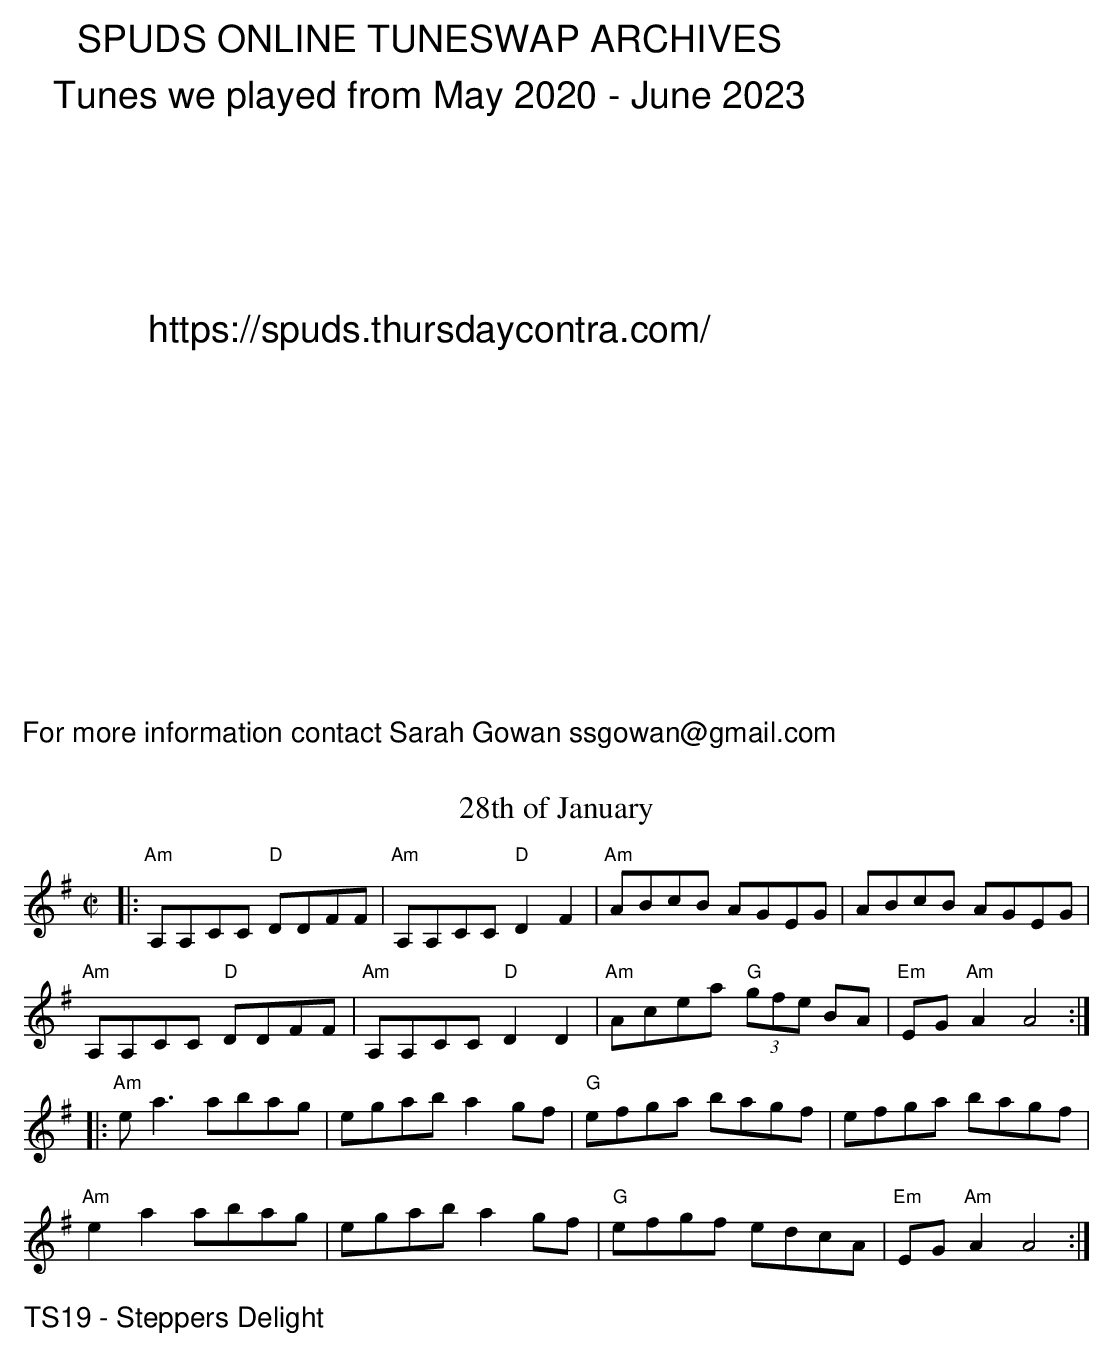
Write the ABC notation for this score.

X:1
T:28th of January
M:C|
L:1/8
K:Ador
|:"Am"A,A,CC "D"DDFF|"Am"A,A,CC "D"D2F2|"Am"ABcB AGEG|ABcB AGEG|
"Am"A,A,CC "D"DDFF|"Am"A,A,CC "D"D2D2|"Am"Acea "G"(3gfe BA|"Em"EG "Am"A2 A4:|
|:"Am"ea3 abag|egab a2gf|"G"efga bagf|efga bagf|
"Am"e2a2 abag|egab a2gf|"G"efgf edcA|"Em"EG "Am"A2A4:|
